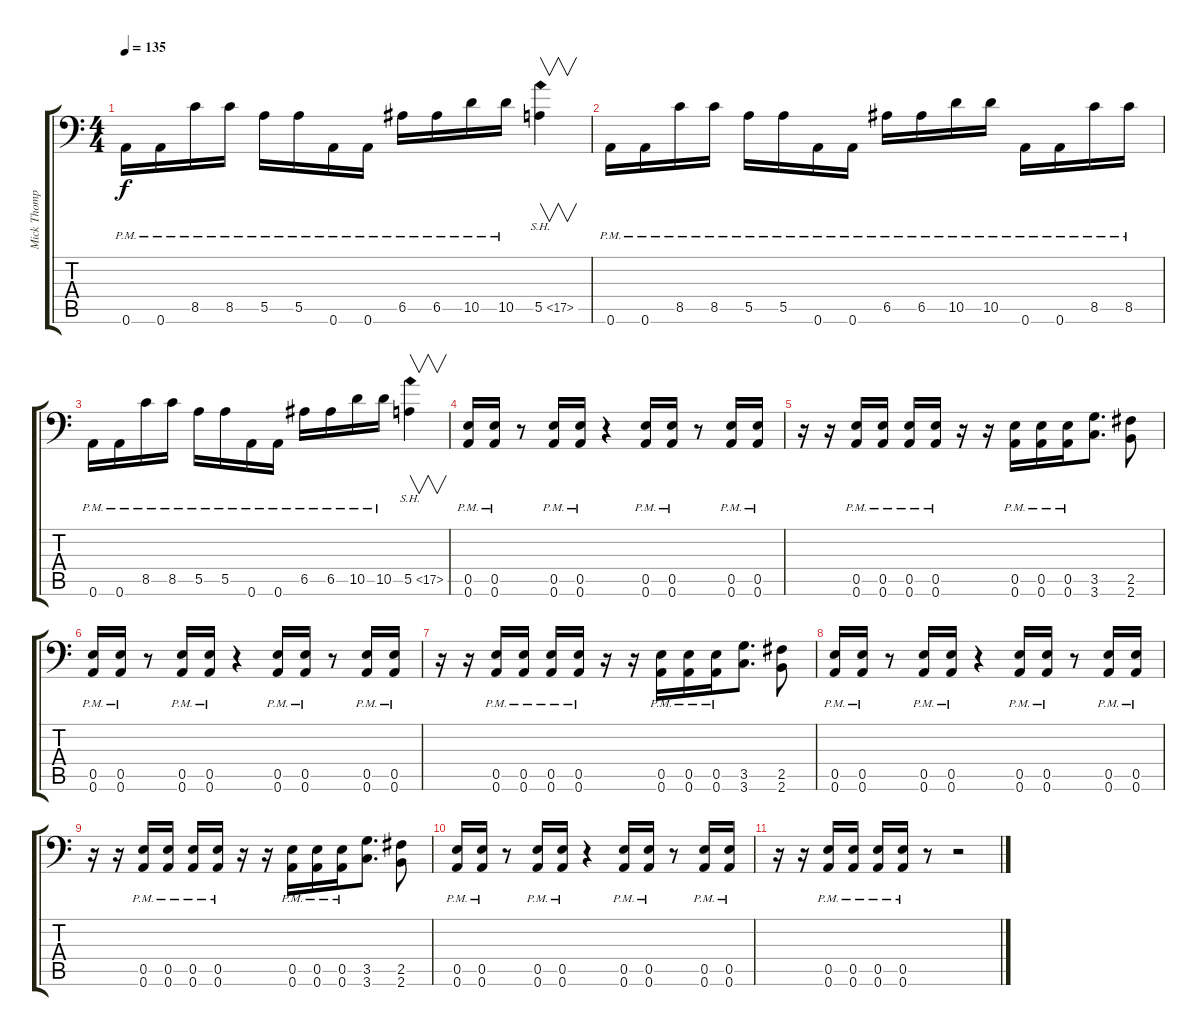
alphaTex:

\track ("Mick Thompson" "Mick Thomp") {instrument distortionguitar}
\staff {score tabs}
\tuning (B3 Gb3 D3 A2 E2 A1) {hide}
\ts (4 4)
\tempo 135
\clef f4
\ks c
0.6{pm}.16{dy f} 0.6{pm}.16 8.5{pm}.16 8.5{pm}.16 5.5{pm}.16 5.5{pm}.16 0.6{pm}.16 0.6{pm}.16 6.5{pm}.16 6.5{pm}.16 10.5{pm}.16 10.5{pm}.16 5.5{sh 12}.4{v} |
0.6{pm}.16 0.6{pm}.16 8.5{pm}.16 8.5{pm}.16 5.5{pm}.16 5.5{pm}.16 0.6{pm}.16 0.6{pm}.16 6.5{pm}.16 6.5{pm}.16 10.5{pm}.16 10.5{pm}.16 0.6{pm}.16 0.6{pm}.16 8.5{pm}.16 8.5{pm}.16 |
0.6{pm}.16 0.6{pm}.16 8.5{pm}.16 8.5{pm}.16 5.5{pm}.16 5.5{pm}.16 0.6{pm}.16 0.6{pm}.16 6.5{pm}.16 6.5{pm}.16 10.5{pm}.16 10.5{pm}.16 5.5{sh 12}.4{v} |
(0.5{pm} 0.6{pm}).16 (0.5{pm} 0.6{pm}).16 r.8 (0.5{pm} 0.6{pm}).16 (0.5{pm} 0.6{pm}).16 r.4 (0.5{pm} 0.6{pm}).16 (0.5{pm} 0.6{pm}).16 r.8 (0.5{pm} 0.6{pm}).16 (0.5{pm} 0.6{pm}).16 |
r.16 r.16 (0.5{pm} 0.6{pm}).16 (0.5{pm} 0.6{pm}).16 (0.5{pm} 0.6{pm}).16 (0.5{pm} 0.6{pm}).16 r.16 r.16 (0.5{pm} 0.6{pm}).16 (0.5{pm} 0.6{pm}).16 (0.5{pm} 0.6{pm}).16 (3.5 3.6).8{d} (2.5 2.6).8 |
(0.5{pm} 0.6{pm}).16 (0.5{pm} 0.6{pm}).16 r.8 (0.5{pm} 0.6{pm}).16 (0.5{pm} 0.6{pm}).16 r.4 (0.5{pm} 0.6{pm}).16 (0.5{pm} 0.6{pm}).16 r.8 (0.5{pm} 0.6{pm}).16 (0.5{pm} 0.6{pm}).16 |
r.16 r.16 (0.5{pm} 0.6{pm}).16 (0.5{pm} 0.6{pm}).16 (0.5{pm} 0.6{pm}).16 (0.5{pm} 0.6{pm}).16 r.16 r.16 (0.5{pm} 0.6{pm}).16 (0.5{pm} 0.6{pm}).16 (0.5{pm} 0.6{pm}).16 (3.5 3.6).8{d} (2.5 2.6).8 |
(0.5{pm} 0.6{pm}).16 (0.5{pm} 0.6{pm}).16 r.8 (0.5{pm} 0.6{pm}).16 (0.5{pm} 0.6{pm}).16 r.4 (0.5{pm} 0.6{pm}).16 (0.5{pm} 0.6{pm}).16 r.8 (0.5{pm} 0.6{pm}).16 (0.5{pm} 0.6{pm}).16 |
r.16 r.16 (0.5{pm} 0.6{pm}).16 (0.5{pm} 0.6{pm}).16 (0.5{pm} 0.6{pm}).16 (0.5{pm} 0.6{pm}).16 r.16 r.16 (0.5{pm} 0.6{pm}).16 (0.5{pm} 0.6{pm}).16 (0.5{pm} 0.6{pm}).16 (3.5 3.6).8{d} (2.5 2.6).8 |
(0.5{pm} 0.6{pm}).16 (0.5{pm} 0.6{pm}).16 r.8 (0.5{pm} 0.6{pm}).16 (0.5{pm} 0.6{pm}).16 r.4 (0.5{pm} 0.6{pm}).16 (0.5{pm} 0.6{pm}).16 r.8 (0.5{pm} 0.6{pm}).16 (0.5{pm} 0.6{pm}).16 |
r.16 r.16 (0.5{pm} 0.6{pm}).16 (0.5{pm} 0.6{pm}).16 (0.5{pm} 0.6{pm}).16 (0.5{pm} 0.6{pm}).16 r.8 r.2
